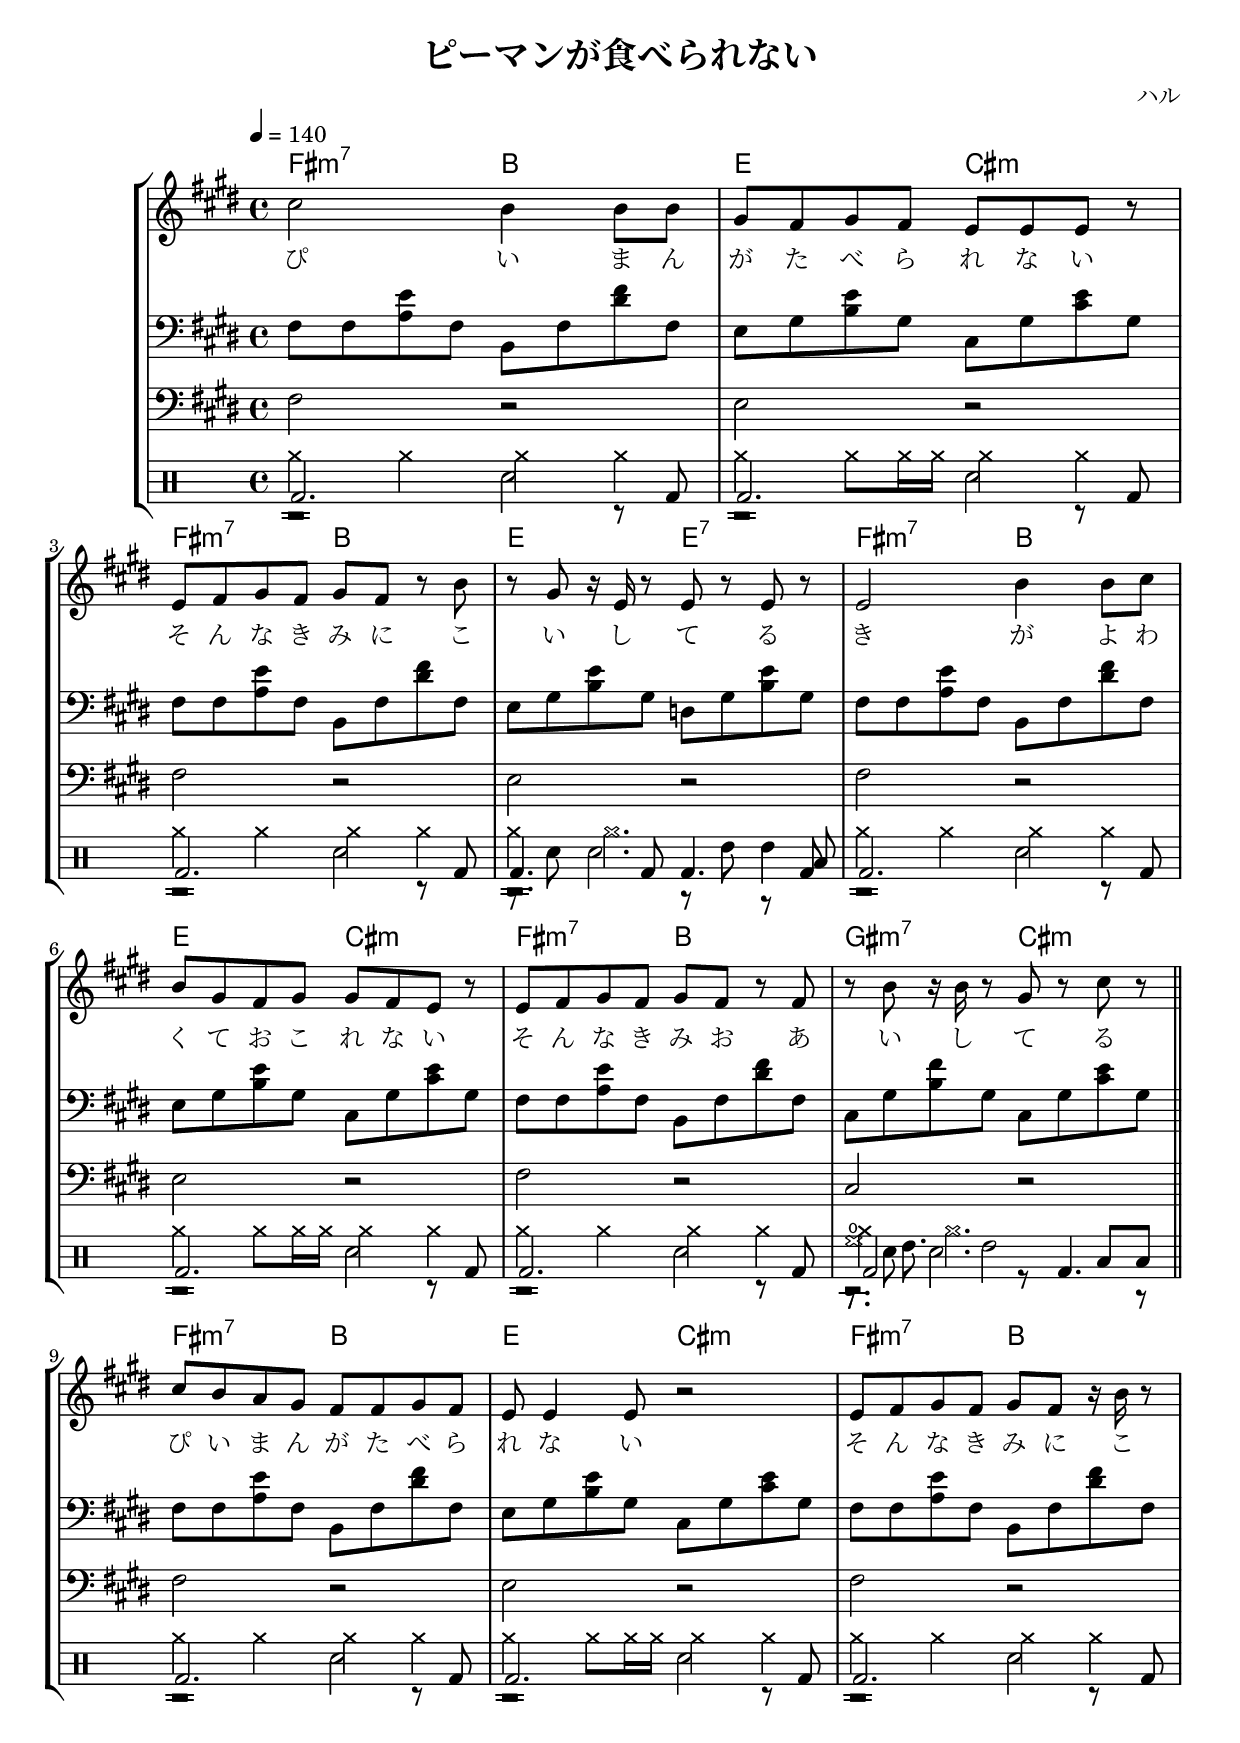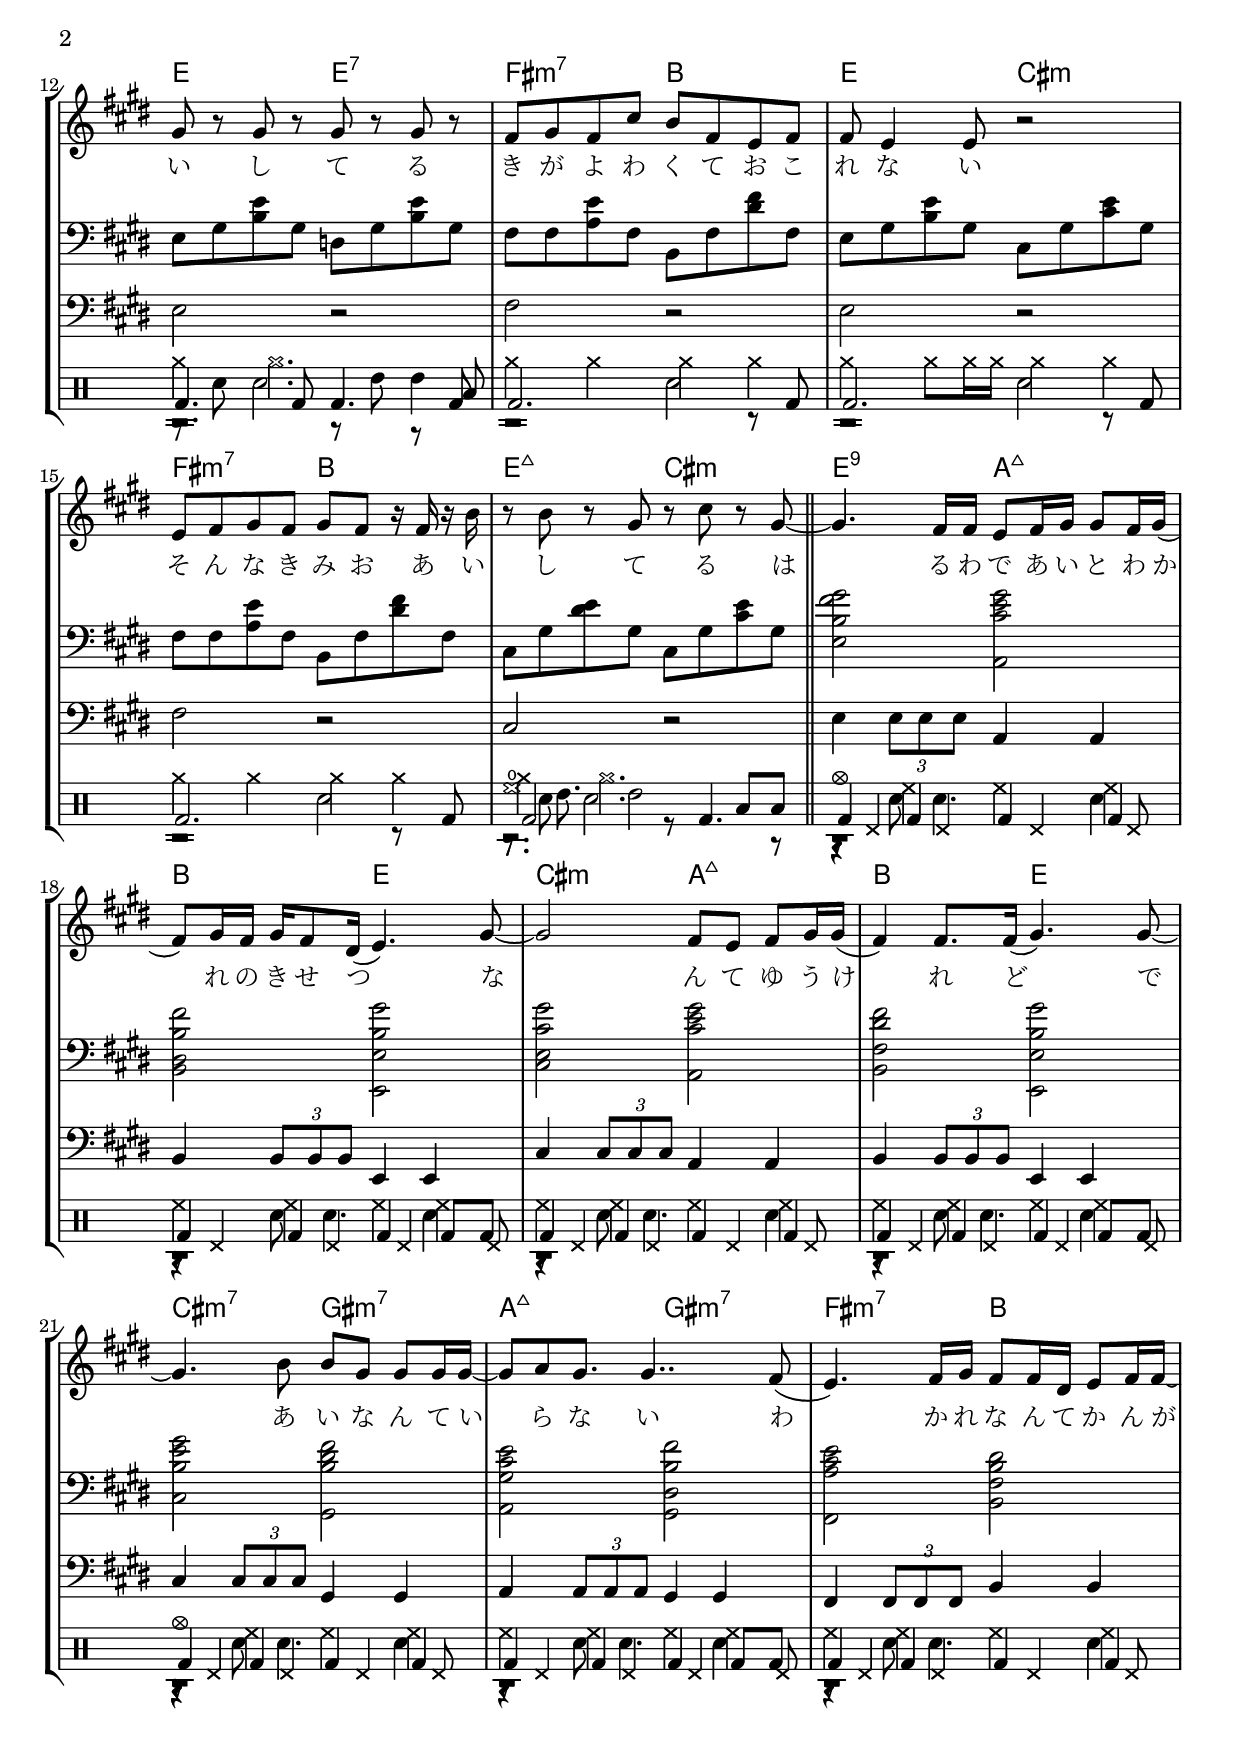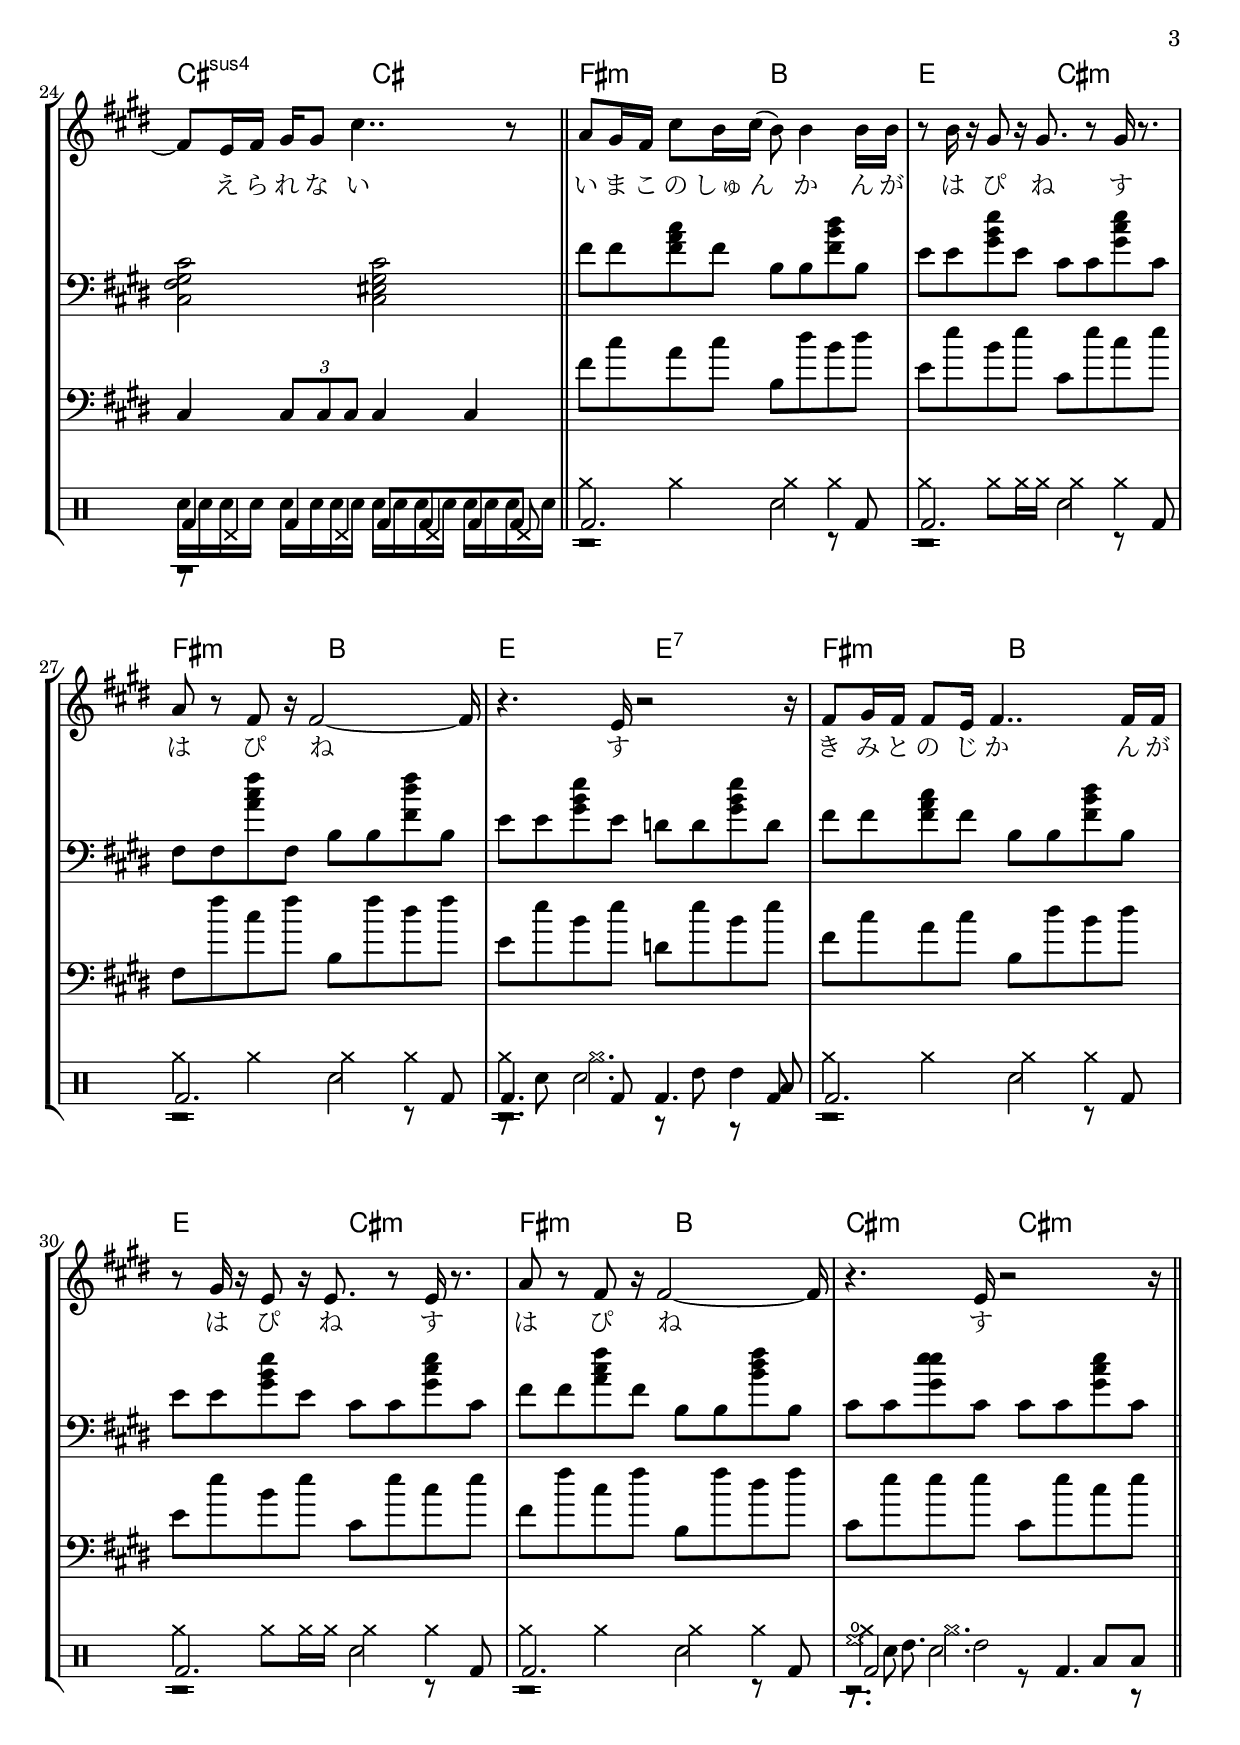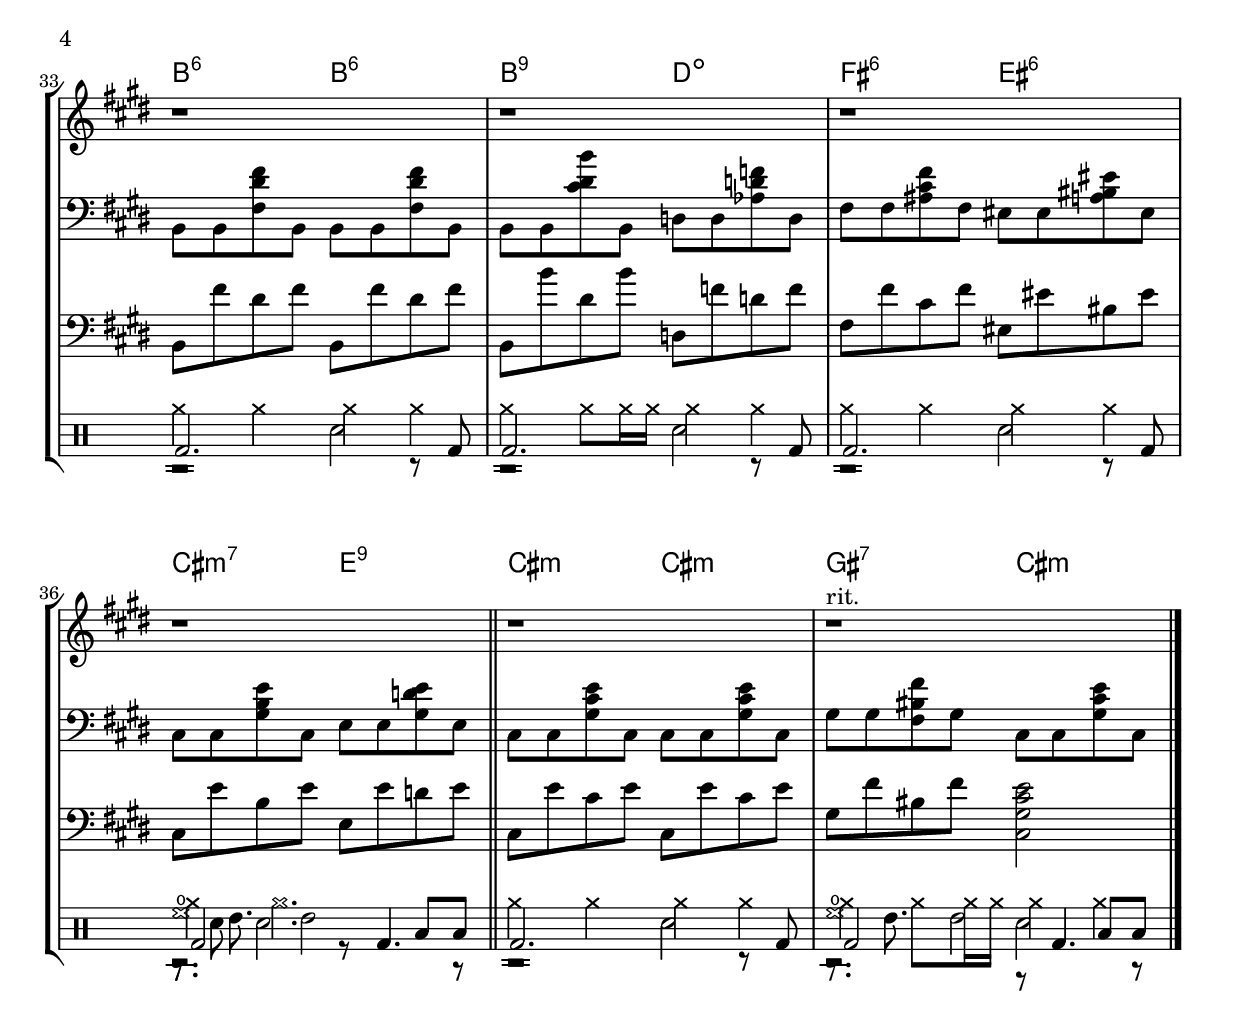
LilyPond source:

\version "2.12.1"

\header {
	title = \markup {ピーマンが食べられない}
	composer = \markup \center-column {ハル}
}

harmony = \chordmode {
	fis2:min7 b e cis:m fis:min7 b e e:7 fis:min7 b e cis:m fis:min7 b gis:min7 cis:m 

	fis:min7 b e cis:m fis:min7 b e e:7 fis:min7 b e cis:m fis:min7 b e:maj7 cis:m 

	e:9 a:maj7 b e cis:m a:maj7 b e cis:min7 gis:min7 a:maj7 gis:min7 fis:min7 b cis:sus4 cis 

	fis:m b e cis:m fis:m b e e:7 fis:m b e cis:m fis:m b cis:m cis:m 

	b:6 b:6 b:9 d:dim fis:6 eis:6 cis:min7 e:9 

	cis:m cis:m gis:7 cis:m 
}

melody = {
	\set Staff.midiInstrument = #"Alto Sax"
		\key e \major
	\tempo 4 = 140
cis''2  b'4  b'8  b'8 
	gis'8  fis'8  gis'8  fis'8  e'8  e'8  e'8  r8 
	e'8  fis'8  gis'8  fis'8  gis'8  fis'8  r8  b'8 
	r8  gis'8  r16  e'16  r8  e'8  r8  e'8  r8 
	e'2  b'4  b'8  cis''8 
	b'8  gis'8  fis'8  gis'8  gis'8  fis'8  e'8  r8 
	e'8  fis'8  gis'8  fis'8  gis'8  fis'8  r8  fis'8 
	r8  b'8  r16  b'16  r8  gis'8  r8  cis''8  r8
	\set Staff.midiInstrument = #"fss0.42"
	cis''8  b'8  a'8  gis'8  fis'8  fis'8  gis'8  fis'8 
	e'8  e'4  e'8  r2 
	e'8  fis'8  gis'8  fis'8  gis'8  fis'8  r16  b'16  r8 
	gis'8  r8  gis'8  r8  gis'8  r8  gis'8  r8 
	fis'8  gis'8  fis'8  cis''8  b'8  fis'8  e'8  fis'8 
	fis'8  e'4  e'8  r2 
	e'8  fis'8  gis'8  fis'8  gis'8  fis'8  r16  fis'16  r16  b'16 
	r8  b'8  r8  gis'8  r8  cis''8  r8  	\set Staff.midiInstrument = #"fss0.42"
	gis'8~ 
	gis'4.  fis'16  fis'16  e'8  fis'16  gis'16  gis'8  fis'16  gis'16 
	(fis'8)  gis'16  fis'16  gis'16  fis'8  dis'16  (e'4.)  gis'8~ 
	gis'2  fis'8  e'8  fis'8  gis'16  gis'16 
	(fis'4)  fis'8.  fis'16  (gis'4.)  gis'8~ 
	gis'4.  b'8  b'8  gis'8  gis'8  gis'16  gis'16~ 
	gis'8  a'8  gis'8.  gis'4..  fis'8 
	(e'4.)  fis'16  gis'16  fis'8  fis'16  dis'16  e'8  fis'16  fis'16~ 
	fis'8  e'16  fis'16  gis'16  gis'8  cis''4..  	r8 	\set Staff.midiInstrument = #"fss0.42"
	a'8  gis'16  fis'16  cis''8  b'16  cis''16  (b'8)  b'4  b'16  b'16 
	r8  b'16  r16  gis'8  r16  gis'8.  r8  gis'16  r8. 
	a'8  r8  fis'8  r16  fis'2~fis'16 
	r4.  e'16  r2 r16 
	fis'8  gis'16  fis'16  fis'8  e'16  fis'4..  fis'16  fis'16 
	r8  gis'16  r16  e'8  r16  e'8.  r8  e'16  r8. 
	a'8  r8  fis'8  r16  fis'2~fis'16 
	r4.  e'16  r2 r16
	r1 | r1 | r1 | r1   
	r1 | r1^"rit." \bar "|."
}

words = \lyricmode {
	ぴ  い  ま  ん  が  た  べ  ら  れ  な  い  そ  ん  な  き  み  に  こ  い  し  て  る  き  が  よ  わ  く  て  お  こ  れ  な  い  そ  ん  な  き  み  お  あ  い  し  て  る  
	ぴ  い  ま  ん  が  た  べ  ら  れ  な  い  そ  ん  な  き  み  に  こ  い  し  て  る  き  が  よ  わ  く  て  お  こ  れ  な  い  そ  ん  な  き  み  お  あ  い  し  て  る  
	は  る  わ  で  あ  い  と  わ  か  れ  の  き  せ  つ  な  ん  て  ゆ  う  け  れ  ど  で  あ  い  な  ん  て  い  ら  な  い  わ  か  れ  な  ん  て  か  ん  が  え  ら  れ  な  い  
	い  ま  こ  の  しゅ  ん  か  ん  が  は  ぴ  ね  す  は  ぴ  ね  す  き  み  と  の  じ  か  ん  が  は  ぴ  ね  す  は  ぴ  ね  す  
	
	
}

tempochange = {
	\tempo 4 = 140
	r1 | r1 | r1 | r1 | r1 | r1 | r1 | r1 \bar "||"
	\tempo 4 = 140
	r1 | r1 | r1 | r1 | r1 | r1 | r1 | r1 \bar "||"
	\tempo 4 = 140
	r1 | r1 | r1 | r1 | r1 | r1 | r1 | r1 \bar "||"
	\tempo 4 = 140
	r1 | r1 | r1 | r1 | r1 | r1 | r1 | r1 \bar "||"
	\tempo 4 = 140
	r1 | r1 | r1 | r1 \bar "||"
	\tempo 4 = 140
	r1 | \tempo 4 = 105 r2 \tempo 4 = 93 r2 \bar "|."
}

mainacc = {
	\clef bass
	\set Staff.midiInstrument = #"Drawbar Organ"
	\key e \major
	\tempo 4 = 140
	fis8 fis <a e'> fis
	b,8 fis <dis' fis'> fis
	e8 gis <b e'> gis
	cis8 gis <cis' e'> gis
	fis8 fis <a e'> fis
	b,8 fis <dis' fis'> fis
	e8 gis <b e'> gis
	d8 gis <b e'> gis
	fis8 fis <a e'> fis
	b,8 fis <dis' fis'> fis
	e8 gis <b e'> gis
	cis8 gis <cis' e'> gis
	fis8 fis <a e'> fis
	b,8 fis <dis' fis'> fis
	cis8 gis <b fis'> gis
	cis8 gis <cis' e'> gis
	\bar "||"

	\set Staff.midiInstrument = #"Drawbar Organ"
	fis8 fis <a e'> fis
	b,8 fis <dis' fis'> fis
	e8 gis <b e'> gis
	cis8 gis <cis' e'> gis
	fis8 fis <a e'> fis
	b,8 fis <dis' fis'> fis
	e8 gis <b e'> gis
	d8 gis <b e'> gis
	fis8 fis <a e'> fis
	b,8 fis <dis' fis'> fis
	e8 gis <b e'> gis
	cis8 gis <cis' e'> gis
	fis8 fis <a e'> fis
	b,8 fis <dis' fis'> fis
	cis8 gis <dis' e'> gis
	cis8 gis <cis' e'> gis
	\bar "||"

	\set Staff.midiInstrument = #"Church organ"
	<e b fis' gis'>2
	<a, cis' e' gis'>2
	<b, dis b fis'>2
	<e, e b gis'>2
	<cis e cis' gis'>2
	<a, cis' e' gis'>2
	<b, fis dis' fis'>2
	<e, e b gis'>2
	<cis b e' gis'>2
	<gis, b dis' fis'>2
	<a, gis cis' e'>2
	<gis, dis b fis'>2
	<fis, a cis' e'>2
	<b, fis b dis'>2
	<cis fis gis cis'>2
	<cis eis gis cis'>2
	\bar "||"

	\set Staff.midiInstrument = #"Drawbar Organ"
	fis'8 fis'8 <fis' a' cis''>8 fis'8
	b8 b8 <fis' b' dis''>8 b8
	e'8 e'8 <gis' b' e''>8 e'8
	cis'8 cis'8 <gis' cis'' e''>8 cis'8
	fis8 fis8 <a' cis'' fis''>8 fis8
	b8 b8 <fis' dis'' fis''>8 b8
	e'8 e'8 <gis' b' e''>8 e'8
	d'8 d'8 <gis' b' e''>8 d'8
	fis'8 fis'8 <fis' a' cis''>8 fis'8
	b8 b8 <fis' b' dis''>8 b8
	e'8 e'8 <gis' b' e''>8 e'8
	cis'8 cis'8 <gis' cis'' e''>8 cis'8
	fis'8 fis'8 <a' cis'' fis''>8 fis'8
	b8 b8 <b' dis'' fis''>8 b8
	cis'8 cis'8 <gis' e'' e''>8 cis'8
	cis'8 cis'8 <gis' cis'' e''>8 cis'8
	\bar "||"

	\set Staff.midiInstrument = #"Drawbar Organ"
	b,8 b,8 <fis dis' fis'>8 b,8
	b,8 b,8 <fis dis' fis'>8 b,8
	b,8 b,8 <cis' dis' b'>8 b,8
	d8 d8 <as d' f'>8 d8
	fis8 fis8 <ais cis' fis'>8 fis8
	eis8 eis8 <a bis eis'>8 eis8
	cis8 cis8 <gis b e'>8 cis8
	e8 e8 <gis d' e'>8 e8
	\bar "||"

	\set Staff.midiInstrument = #"Drawbar Organ"
	cis8 cis8 <gis cis' e'>8 cis8
	cis8 cis8 <gis cis' e'>8 cis8
	gis8 gis8 <fis bis fis'>8 gis8
	cis8 cis8 <gis cis' e'>8 cis8
	\bar "|."
}

subacc = {
	\clef bass
	\set Staff.midiInstrument = #"Acoustic Bass"
	\key e \major
	\tempo 4 = 140
	fis2
	r2
	e2
	r2
	fis2
	r2
	e2
	r2
	fis2
	r2
	e2
	r2
	fis2
	r2
	cis2
	r2
	\bar "||"

	\set Staff.midiInstrument = #"Acoustic Bass"
	fis2
	r2
	e2
	r2
	fis2
	r2
	e2
	r2
	fis2
	r2
	e2
	r2
	fis2
	r2
	cis2
	r2
	\bar "||"

	\set Staff.midiInstrument = #"Electric Bass (pick)"
	e4 \tuplet 3/2 { e8 e8 e8 }
	a,4 a,4
	b,4 \tuplet 3/2 { b,8 b,8 b,8 }
	e,4 e,4
	cis4 \tuplet 3/2 { cis8 cis8 cis8 }
	a,4 a,4
	b,4 \tuplet 3/2 { b,8 b,8 b,8 }
	e,4 e,4
	cis4 \tuplet 3/2 { cis8 cis8 cis8 }
	gis,4 gis,4
	a,4 \tuplet 3/2 { a,8 a,8 a,8 }
	gis,4 gis,4
	fis,4 \tuplet 3/2 { fis,8 fis,8 fis,8 }
	b,4 b,4
	cis4 \tuplet 3/2 { cis8 cis8 cis8 }
	cis4 cis4
	\bar "||"

	\set Staff.midiInstrument = #"Acoustic Bass"
	fis'8 cis'' a' cis''
	b8 dis'' b' dis''
	e'8 e'' b' e''
	cis'8 e'' cis'' e''
	fis8 fis'' cis'' fis''
	b8 fis'' dis'' fis''
	e'8 e'' b' e''
	d'8 e'' b' e''
	fis'8 cis'' a' cis''
	b8 dis'' b' dis''
	e'8 e'' b' e''
	cis'8 e'' cis'' e''
	fis'8 fis'' cis'' fis''
	b8 fis'' dis'' fis''
	cis'8 e'' e'' e''
	cis'8 e'' cis'' e''
	\bar "||"

	\set Staff.midiInstrument = #"Acoustic Bass"
	b,8 fis' dis' fis'
	b,8 fis' dis' fis'
	b,8 b' dis' b'
	d8 f' d' f'
	fis8 fis' cis' fis'
	eis8 eis' bis eis'
	cis8 e' b e'
	e8 e' d' e'
	\bar "||"

	\set Staff.midiInstrument = #"Acoustic Bass"
	cis8 e' cis' e'
	cis8 e' cis' e'
	gis8 fis' bis fis'
	<cis gis cis' e'>2
	\bar "|."
}

percA = {
	\drummode {
	cymr4 cymr4 cymr4 cymr4  |cymr4 cymr8 cymr16 cymr16 cymr4 cymr4  |cymr4 cymr4 cymr4 cymr4  |cymr4 cymr2.  |cymr4 cymr4 cymr4 cymr4  |cymr4 cymr8 cymr16 cymr16 cymr4 cymr4  |cymr4 cymr4 cymr4 cymr4  |cymr4 cymr2.  \bar "||"
	cymr4 cymr4 cymr4 cymr4  |cymr4 cymr8 cymr16 cymr16 cymr4 cymr4  |cymr4 cymr4 cymr4 cymr4  |cymr4 cymr2.  |cymr4 cymr4 cymr4 cymr4  |cymr4 cymr8 cymr16 cymr16 cymr4 cymr4  |cymr4 cymr4 cymr4 cymr4  |cymr4 cymr2.  \bar "||"
	r4 hh4 hh4 hh4  |hh4 hh4 hh4 hh4  |hh4 hh4 hh4 hh4  |hh4 hh4 hh4 hh4  |r4 hh4 hh4 hh4  |hh4 hh4 hh4 hh4  |hh4 hh4 hh4 hh4  |r1  \bar "||"
	cymr4 cymr4 cymr4 cymr4  |cymr4 cymr8 cymr16 cymr16 cymr4 cymr4  |cymr4 cymr4 cymr4 cymr4  |cymr4 cymr2.  |cymr4 cymr4 cymr4 cymr4  |cymr4 cymr8 cymr16 cymr16 cymr4 cymr4  |cymr4 cymr4 cymr4 cymr4  |cymr4 cymr2.  \bar "||"
	cymr4 cymr4 cymr4 cymr4  |cymr4 cymr8 cymr16 cymr16 cymr4 cymr4  |cymr4 cymr4 cymr4 cymr4  |cymr4 cymr2.  \bar "||"
	cymr4 cymr4 cymr4 cymr4  |cymr4 cymr8 cymr16 cymr16 cymr4 cymr4  \bar "|."
	}
}

percB = {
	\drummode {
	r2 sn2  |r2 sn2  |r2 sn2  |r8 sn8 sn2.  |r2 sn2  |r2 sn2  |r2 sn2  |r8 sn8 sn2.  \bar "||"
	r2 sn2  |r2 sn2  |r2 sn2  |r8 sn8 sn2.  |r2 sn2  |r2 sn2  |r2 sn2  |r8 sn8 sn2.  \bar "||"
	r4 sn8 sn4. sn4  |r4 sn8 sn4. sn4  |r4 sn8 sn4. sn4  |r4 sn8 sn4. sn4  |r4 sn8 sn4. sn4  |r4 sn8 sn4. sn4  |r4 sn8 sn4. sn4  |sn16 sn16 sn16 sn16 sn16 sn16 sn16 sn16 sn16 sn16 sn16 sn16 sn16 sn16 sn16 sn16  \bar "||"
	r2 sn2  |r2 sn2  |r2 sn2  |r8 sn8 sn2.  |r2 sn2  |r2 sn2  |r2 sn2  |r8 sn8 sn2.  \bar "||"
	r2 sn2  |r2 sn2  |r2 sn2  |r8 sn8 sn2.  \bar "||"
	r2 sn2  |r2 sn2  \bar "|."
	}
}

percC = {
	\drummode {
	bd2. r8 bd8  |bd2. r8 bd8  |bd2. r8 bd8  |bd4. bd8 bd4. bd8  |bd2. r8 bd8  |bd2. r8 bd8  |bd2. r8 bd8  |bd2 r8 bd4.  \bar "||"
	bd2. r8 bd8  |bd2. r8 bd8  |bd2. r8 bd8  |bd4. bd8 bd4. bd8  |bd2. r8 bd8  |bd2. r8 bd8  |bd2. r8 bd8  |bd2 r8 bd4.  \bar "||"
	bd4 bd4 bd4 bd4  |bd4 bd4 bd4 bd8 bd8  |bd4 bd4 bd4 bd4  |bd4 bd4 bd4 bd8 bd8  |bd4 bd4 bd4 bd4  |bd4 bd4 bd4 bd8 bd8  |bd4 bd4 bd4 bd4  |bd4 bd4 bd8 bd8 bd8 bd8  \bar "||"
	bd2. r8 bd8  |bd2. r8 bd8  |bd2. r8 bd8  |bd4. bd8 bd4. bd8  |bd2. r8 bd8  |bd2. r8 bd8  |bd2. r8 bd8  |bd2 r8 bd4.  \bar "||"
	bd2. r8 bd8  |bd2. r8 bd8  |bd2. r8 bd8  |bd2 r8 bd4.  \bar "||"
	bd2. r8 bd8  |bd2 r8 bd4.  \bar "|."
	}
}

percD = {
	\drummode {
	r1 |r1 |r1 |r2 r8 tommh8 tommh4  |r1 |r1 |r1 |r8. tommh8. tommh2 r8  \bar "||"
	r1 |r1 |r1 |r2 r8 tommh8 tommh4  |r1 |r1 |r1 |r8. tommh8. tommh2 r8  \bar "||"
	r8 hhp4 hhp4 hhp4 hhp8  |r8 hhp4 hhp4 hhp4 hhp8  |r8 hhp4 hhp4 hhp4 hhp8  |r8 hhp4 hhp4 hhp4 hhp8  |r8 hhp4 hhp4 hhp4 hhp8  |r8 hhp4 hhp4 hhp4 hhp8  |r8 hhp4 hhp4 hhp4 hhp8  |r8 hhp4 hhp4 hhp4 hhp8  \bar "||"
	r1 |r1 |r1 |r2 r8 tommh8 tommh4  |r1 |r1 |r1 |r8. tommh8. tommh2 r8  \bar "||"
	r1 |r1 |r1 |r8. tommh8. tommh2 r8  \bar "||"
	r1 |r8. tommh8. tommh2 r8  \bar "|."
	}
}

percE = {
	\drummode {
	r1 |r1 |r1 |r2. r8 toml8  |r1 |r1 |r1 |r2. toml8 toml8  \bar "||"
	r1 |r1 |r1 |r2. r8 toml8  |r1 |r1 |r1 |r2. toml8 toml8  \bar "||"
	cymc1  |r1 |r1 |r1 |cymc1  |r1 |r1 |r1 \bar "||"
	r1 |r1 |r1 |r2. r8 toml8  |r1 |r1 |r1 |r2. toml8 toml8  \bar "||"
	r1 |r1 |r1 |r2. toml8 toml8  \bar "||"
	r1 |r2. toml8 toml8  \bar "|."
	}
}

percF = {
	\drummode {
	r1 |r1 |r1 |r1 |r1 |r1 |r1 |hho1  \bar "||"
	r1 |r1 |r1 |r1 |r1 |r1 |r1 |hho1  \bar "||"
	r1 | r1 | r1 | r1 | r1 | r1 | r1 | r1 \bar "||"
	r1 |r1 |r1 |r1 |r1 |r1 |r1 |hho1  \bar "||"
	r1 |r1 |r1 |hho1  \bar "||"
	r1 |hho1  \bar "|."
	}
}

\score {
	<<
		\new StaffGroup <<
			\new ChordNames {\harmony}
			\new Voice = "melody" {\melody}
			\new Lyrics \lyricsto "melody" \words
			\new Staff = "mainacc" {\mainacc}
			\new Staff = "subacc" {\subacc}
			\new DrumStaff <<
				\new DrumVoice {\percA}
				\new DrumVoice {\percB}
				\new DrumVoice {\percC}
				\new DrumVoice {\percD}
				\new DrumVoice {\percE}
				\new DrumVoice {\percF}
			>>
		>>
	>>
	\layout { }
}
